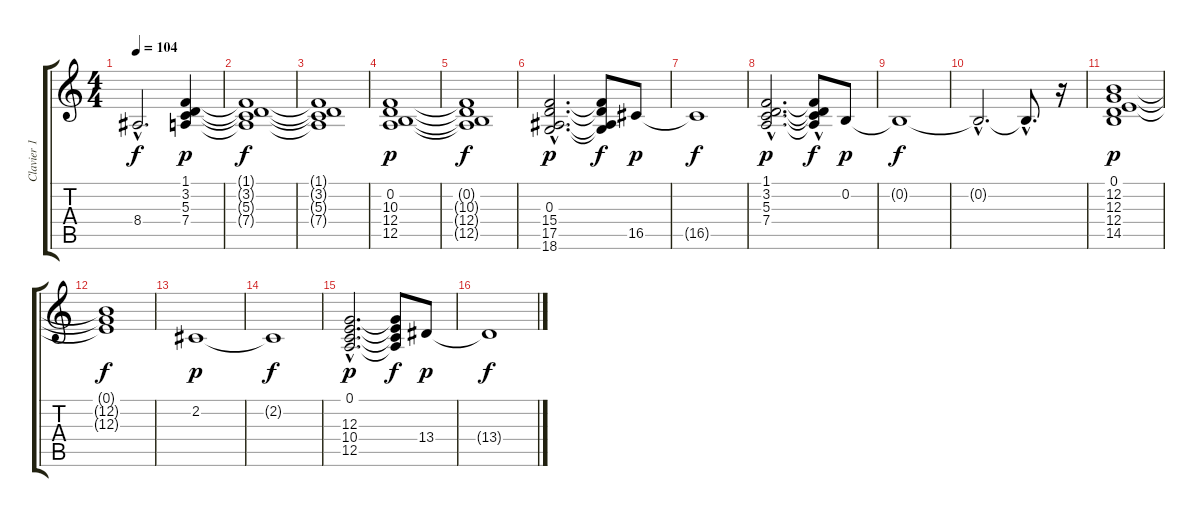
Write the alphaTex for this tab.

\track ("Clavier 1" "Clavier 1") {instrument synthstrings1}
\staff {score tabs}
\tuning (E4 B3 G3 D3 A2 E2) {hide}
\ts (4 4)
\tempo 104
\clef g2
\ks c
8.4{hac t}.2{d dy f} (1.1 3.2 5.3 7.4).4{dy p} |
(1.1{t} 3.2{t} 5.3{t} 7.4{t}).1{dy f} |
(1.1{t} 3.2{t} 5.3{t} 7.4{t}).1 |
(0.2 10.3 12.4 12.5).1{dy p} |
(0.2{t} 10.3{t} 12.4{t} 12.5{t}).1{dy f} |
(0.3{hac} 15.4{hac} 17.5{hac} 18.6{hac}).2{d dy p} (0.3{t} 15.4{t} 17.5{t} 18.6{t}).8{dy f} 16.5.8{dy p} |
16.5{t}.1{dy f} |
(1.1{hac} 3.2{hac} 5.3{hac} 7.4{hac}).2{d dy p} (1.1{t} 3.2{t} 5.3{hac t} 7.4{t}).8{dy f} 0.2.8{dy p} |
0.2{t}.1{dy f} |
0.2{hac t}.2{d} 0.2{hac t}.8{d} r.16 |
(0.1 12.2 12.3 12.4 14.5).1{dy p} |
(0.1{t} 12.2{t} 12.3{t}).1{dy f} |
2.2.1{dy p} |
2.2{t}.1{dy f} |
(0.1{hac} 12.3{hac} 10.4{hac} 12.5{hac}).2{d dy p} (0.1{t} 12.3{t} 10.4{t} 12.5{t}).8{dy f} 13.4.8{dy p} |
13.4{t}.1{dy f}
